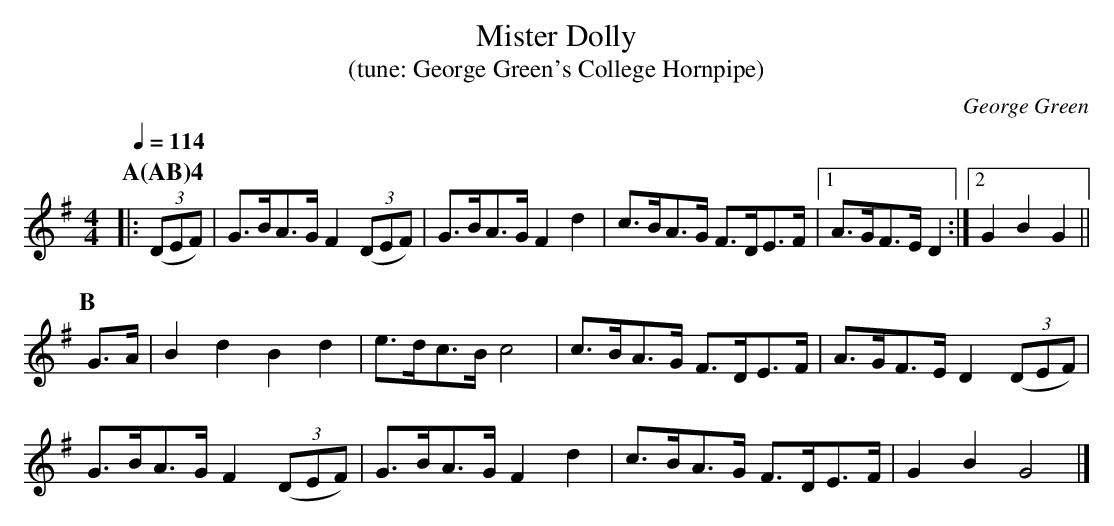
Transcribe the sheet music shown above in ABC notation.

X:1
T:Mister Dolly
T:(tune: George Green's College Hornpipe)
M:4/4
L:1/8
Q:1/4=114
C:George Green
K:G
P:A(AB)4
P:A
|: (3(DEF) |\
G>BA>G F2 (3(DEF) | G>BA>G F2d2 | c>BA>G F>DE>F |1\
A>GF>E D2 :|2 G2B2 G2 ||
P:B
G>A |\
B2d2 B2d2 | e>dc>B c4 | c>BA>G F>DE>F | A>GF>E D2 (3(DEF) |
G>BA>G F2 (3(DEF) | G>BA>G F2d2 | c>BA>G F>DE>F | G2 B2 G4 |]
